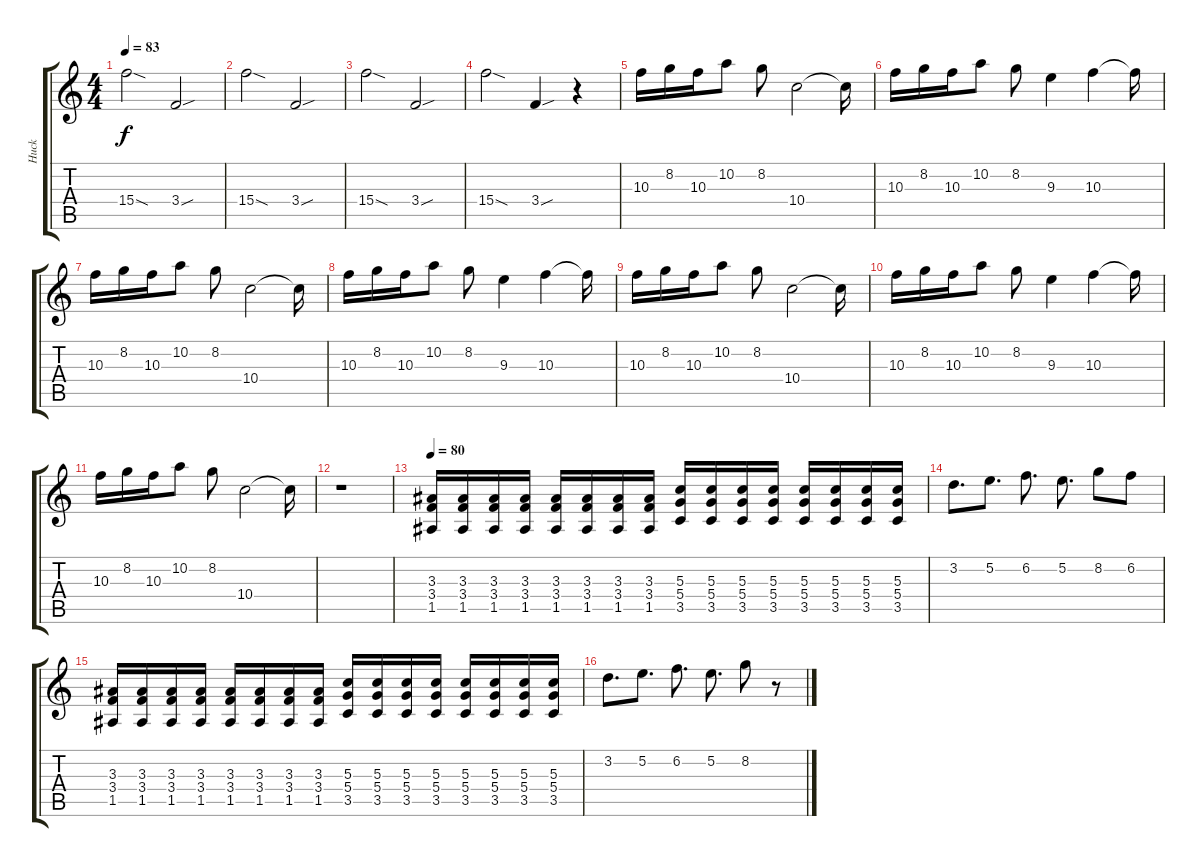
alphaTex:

\track ("Huck" "Huck") {instrument distortionguitar bank 255}
\staff {score tabs}
\tuning (E4 B3 G3 D3 A2 D2) {hide}
\ts (4 4)
\tempo 83
\clef g2
\ks c
15.4{sod}.2{dy f} 3.4{sou}.2 |
15.4{sod}.2 3.4{sou}.2 |
15.4{sod}.2 3.4{sou}.2 |
15.4{sod}.2 3.4{sou}.4 r.4 |
10.3.16 8.2.16 10.3.16 10.2.8 8.2.8 10.4.2 10.4{t}.16 |
10.3.16 8.2.16 10.3.16 10.2.8 8.2.8 9.3.4 10.3.4 10.3{t}.16 |
10.3.16 8.2.16 10.3.16 10.2.8 8.2.8 10.4.2 10.4{t}.16 |
10.3.16 8.2.16 10.3.16 10.2.8 8.2.8 9.3.4 10.3.4 10.3{t}.16 |
10.3.16 8.2.16 10.3.16 10.2.8 8.2.8 10.4.2 10.4{t}.16 |
10.3.16 8.2.16 10.3.16 10.2.8 8.2.8 9.3.4 10.3.4 10.3{t}.16 |
10.3.16 8.2.16 10.3.16 10.2.8 8.2.8 10.4.2 10.4{t}.16 |
r.1 |
\tempo 80
(3.3 3.4 1.5).16 (3.3 3.4 1.5).16 (3.3 3.4 1.5).16 (3.3 3.4 1.5).16 (3.3 3.4 1.5).16 (3.3 3.4 1.5).16 (3.3 3.4 1.5).16 (3.3 3.4 1.5).16 (5.3 5.4 3.5).16 (5.3 5.4 3.5).16 (5.3 5.4 3.5).16 (5.3 5.4 3.5).16 (5.3 5.4 3.5).16 (5.3 5.4 3.5).16 (5.3 5.4 3.5).16 (5.3 5.4 3.5).16 |
3.2.8{d} 5.2.8{d} 6.2.8{d} 5.2.8{d} 8.2.8 6.2.8 |
(3.3 3.4 1.5).16 (3.3 3.4 1.5).16 (3.3 3.4 1.5).16 (3.3 3.4 1.5).16 (3.3 3.4 1.5).16 (3.3 3.4 1.5).16 (3.3 3.4 1.5).16 (3.3 3.4 1.5).16 (5.3 5.4 3.5).16 (5.3 5.4 3.5).16 (5.3 5.4 3.5).16 (5.3 5.4 3.5).16 (5.3 5.4 3.5).16 (5.3 5.4 3.5).16 (5.3 5.4 3.5).16 (5.3 5.4 3.5).16 |
3.2.8{d} 5.2.8{d} 6.2.8{d} 5.2.8{d} 8.2.8 r.8
